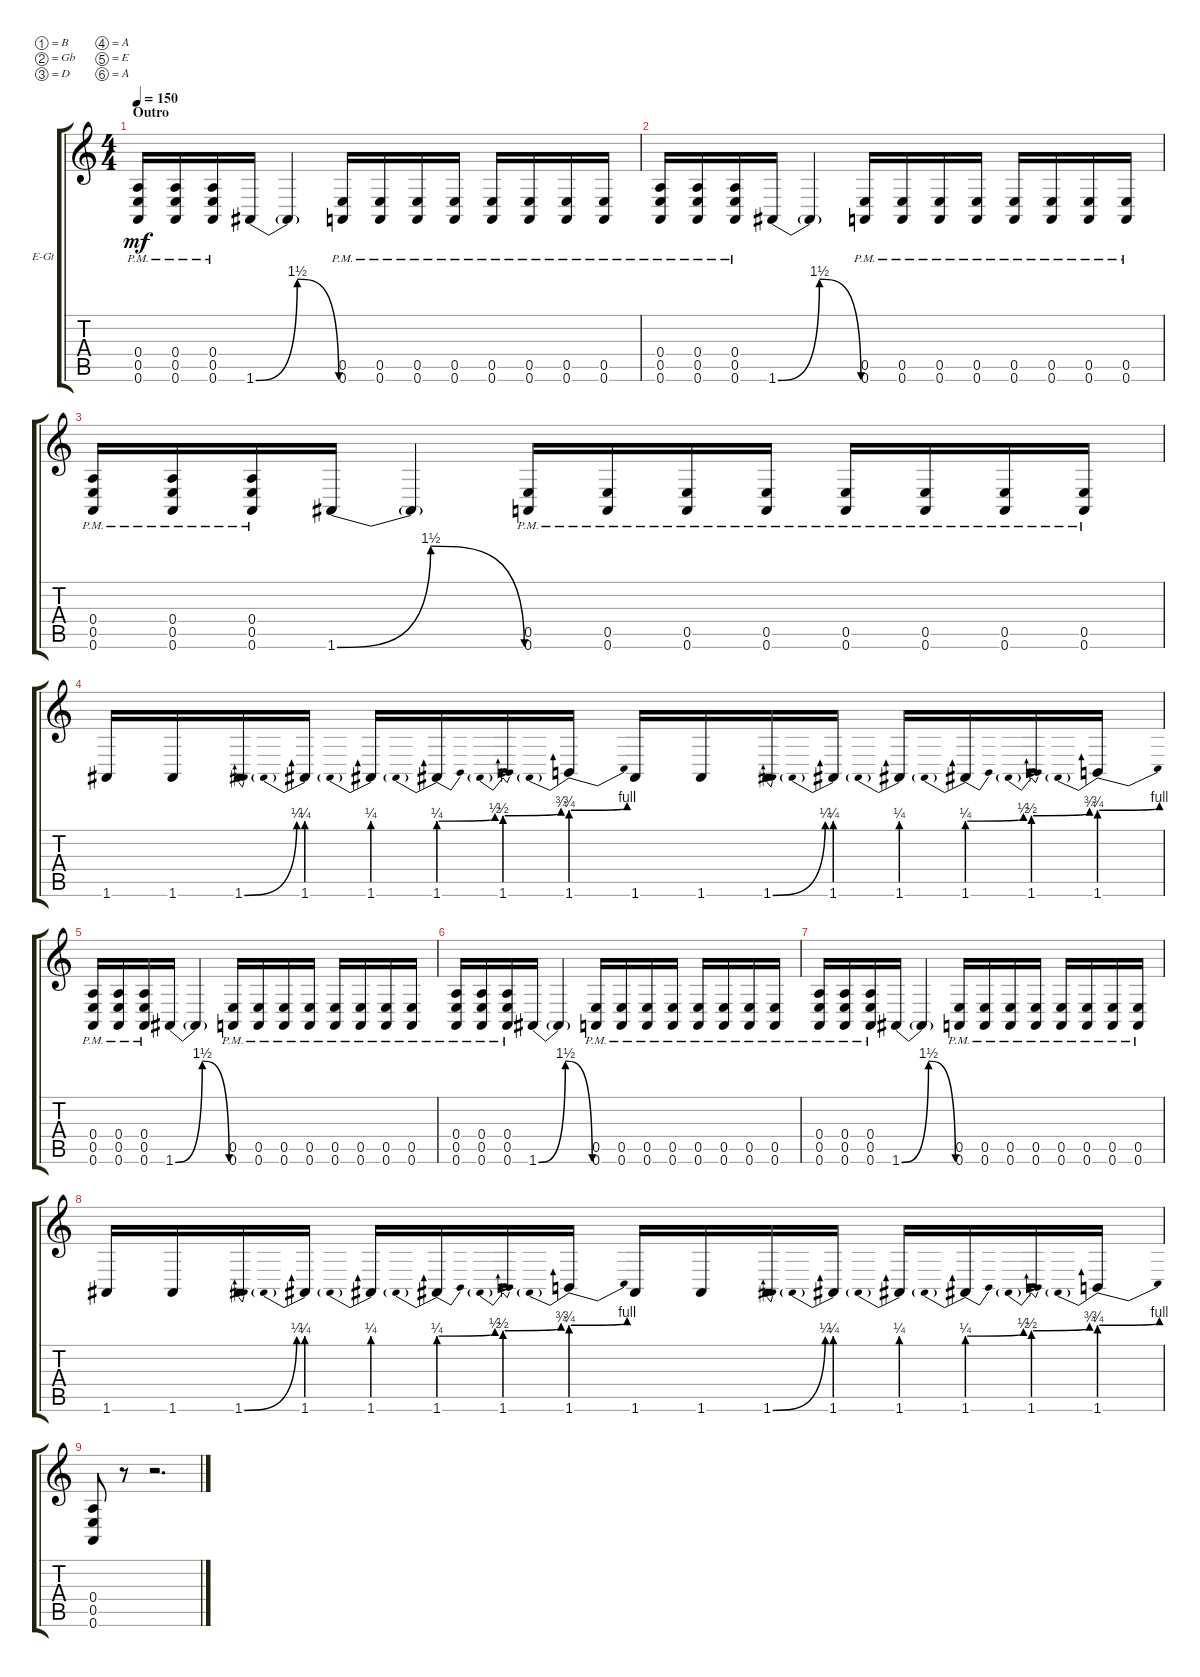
\bracketExtendMode groupsimilarinstruments
\firstSystemTrackNameOrientation horizontal
\otherSystemsTrackNameOrientation horizontal
\track ("Rhythm Guitar 1" "E-Gt") {instrument distortionguitar}
\staff {score tabs}
\tuning (B3 Gb3 D3 A2 E2 A1)
\ts (4 4)
\section ("" "Outro")
\tempo 150
\clef g2
\ks aminor
(0.6{pm} 0.5{pm} 0.4{pm}).16{dy mf} (0.6{pm} 0.5{pm} 0.4{pm}).16 (0.6{pm} 0.5{pm} 0.4{pm}).16 1.6{be (bendrelease 0 0 21.599999999999998 6 22.8 6 59.4 0)}.16 1.6{t}.4 (0.6{pm} 0.5{pm}).16 (0.6{pm} 0.5{pm}).16 (0.6{pm} 0.5{pm}).16 (0.6{pm} 0.5{pm}).16 (0.6{pm} 0.5{pm}).16 (0.6{pm} 0.5{pm}).16 (0.6{pm} 0.5{pm}).16 (0.6{pm} 0.5{pm}).16 |
(0.6{pm} 0.5{pm} 0.4{pm}).16 (0.6{pm} 0.5{pm} 0.4{pm}).16 (0.6{pm} 0.5{pm} 0.4{pm}).16 1.6{be (bendrelease 0 0 21.599999999999998 6 22.8 6 59.4 0)}.16 1.6{t}.4 (0.6{pm} 0.5{pm}).16 (0.6{pm} 0.5{pm}).16 (0.6{pm} 0.5{pm}).16 (0.6{pm} 0.5{pm}).16 (0.6{pm} 0.5{pm}).16 (0.6{pm} 0.5{pm}).16 (0.6{pm} 0.5{pm}).16 (0.6{pm} 0.5{pm}).16 |
(0.6{pm} 0.5{pm} 0.4{pm}).16 (0.6{pm} 0.5{pm} 0.4{pm}).16 (0.6{pm} 0.5{pm} 0.4{pm}).16 1.6{be (bendrelease 0 0 21.599999999999998 6 22.8 6 59.4 0)}.16 1.6{t}.4 (0.6{pm} 0.5{pm}).16 (0.6{pm} 0.5{pm}).16 (0.6{pm} 0.5{pm}).16 (0.6{pm} 0.5{pm}).16 (0.6{pm} 0.5{pm}).16 (0.6{pm} 0.5{pm}).16 (0.6{pm} 0.5{pm}).16 (0.6{pm} 0.5{pm}).16 |
1.6.16 1.6.16 1.6{be (bend 0 0 59.4 1)}.16 1.6{be (prebend 0 1 60 1)}.16 1.6{be (prebend 0 1 60 1)}.16 1.6{be (prebendbend 0 1 59.4 2)}.16 1.6{be (prebendbend 0 2 59.4 3)}.16 1.6{be (prebendbend 0 3 59.4 4)}.16 1.6.16 1.6.16 1.6{be (bend 0 0 59.4 1)}.16 1.6{be (prebend 0 1 60 1)}.16 1.6{be (prebend 0 1 60 1)}.16 1.6{be (prebendbend 0 1 59.4 2)}.16 1.6{be (prebendbend 0 2 59.4 3)}.16 1.6{be (prebendbend 0 3 59.4 4)}.16 |
(0.6{pm} 0.5{pm} 0.4{pm}).16 (0.6{pm} 0.5{pm} 0.4{pm}).16 (0.6{pm} 0.5{pm} 0.4{pm}).16 1.6{be (bendrelease 0 0 21.599999999999998 6 22.8 6 59.4 0)}.16 1.6{t}.4 (0.6{pm} 0.5{pm}).16 (0.6{pm} 0.5{pm}).16 (0.6{pm} 0.5{pm}).16 (0.6{pm} 0.5{pm}).16 (0.6{pm} 0.5{pm}).16 (0.6{pm} 0.5{pm}).16 (0.6{pm} 0.5{pm}).16 (0.6{pm} 0.5{pm}).16 |
(0.6{pm} 0.5{pm} 0.4{pm}).16 (0.6{pm} 0.5{pm} 0.4{pm}).16 (0.6{pm} 0.5{pm} 0.4{pm}).16 1.6{be (bendrelease 0 0 21.599999999999998 6 22.8 6 59.4 0)}.16 1.6{t}.4 (0.6{pm} 0.5{pm}).16 (0.6{pm} 0.5{pm}).16 (0.6{pm} 0.5{pm}).16 (0.6{pm} 0.5{pm}).16 (0.6{pm} 0.5{pm}).16 (0.6{pm} 0.5{pm}).16 (0.6{pm} 0.5{pm}).16 (0.6{pm} 0.5{pm}).16 |
(0.6{pm} 0.5{pm} 0.4{pm}).16 (0.6{pm} 0.5{pm} 0.4{pm}).16 (0.6{pm} 0.5{pm} 0.4{pm}).16 1.6{be (bendrelease 0 0 21.599999999999998 6 22.8 6 59.4 0)}.16 1.6{t}.4 (0.6{pm} 0.5{pm}).16 (0.6{pm} 0.5{pm}).16 (0.6{pm} 0.5{pm}).16 (0.6{pm} 0.5{pm}).16 (0.6{pm} 0.5{pm}).16 (0.6{pm} 0.5{pm}).16 (0.6{pm} 0.5{pm}).16 (0.6{pm} 0.5{pm}).16 |
1.6.16 1.6.16 1.6{be (bend 0 0 59.4 1)}.16 1.6{be (prebend 0 1 60 1)}.16 1.6{be (prebend 0 1 60 1)}.16 1.6{be (prebendbend 0 1 59.4 2)}.16 1.6{be (prebendbend 0 2 59.4 3)}.16 1.6{be (prebendbend 0 3 59.4 4)}.16 1.6.16 1.6.16 1.6{be (bend 0 0 59.4 1)}.16 1.6{be (prebend 0 1 60 1)}.16 1.6{be (prebend 0 1 60 1)}.16 1.6{be (prebendbend 0 1 59.4 2)}.16 1.6{be (prebendbend 0 2 59.4 3)}.16 1.6{be (prebendbend 0 3 59.4 4)}.16 |
(0.4 0.5 0.6).8 r.8 r.2{d}
